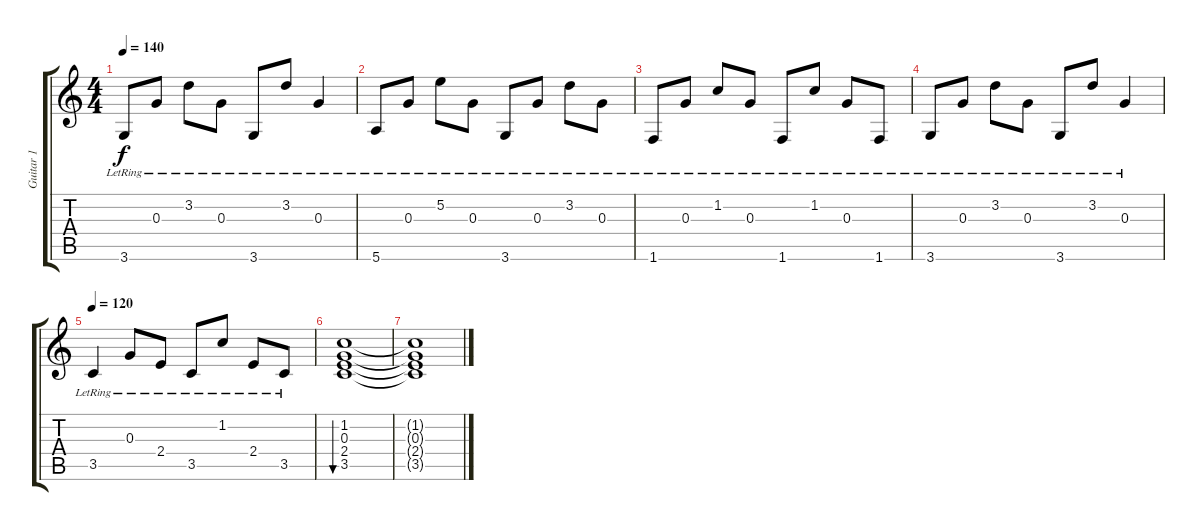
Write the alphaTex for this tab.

\track ("Guitar 1" "Guitar 1") {instrument acousticguitarnylon}
\staff {score tabs}
\tuning (E4 B3 G3 D3 A2 E2) {hide}
\ts (4 4)
\tempo 140
\clef g2
\ks c
3.6{lr}.8{dy f} 0.3{lr}.8 3.2{lr}.8 0.3{lr}.8 3.6{lr}.8 3.2{lr}.8 0.3{lr}.4 |
5.6{lr}.8 0.3{lr}.8 5.2{lr}.8 0.3{lr}.8 3.6{lr}.8 0.3{lr}.8 3.2{lr}.8 0.3{lr}.8 |
1.6{lr}.8 0.3{lr}.8 1.2{lr}.8 0.3{lr}.8 1.6{lr}.8 1.2{lr}.8 0.3{lr}.8 1.6{lr}.8 |
3.6{lr}.8 0.3{lr}.8 3.2{lr}.8 0.3{lr}.8 3.6{lr}.8 3.2{lr}.8 0.3{lr}.4 |
\tempo 120
3.5{lr}.4 0.3{lr}.8 2.4{lr}.8 3.5{lr}.8 1.2{lr}.8 2.4{lr}.8 3.5{lr}.8 |
(1.2 0.3 2.4 3.5).1{bu 120 volume 5} |
(1.2{t} 0.3{t} 2.4{t} 3.5{t}).1
